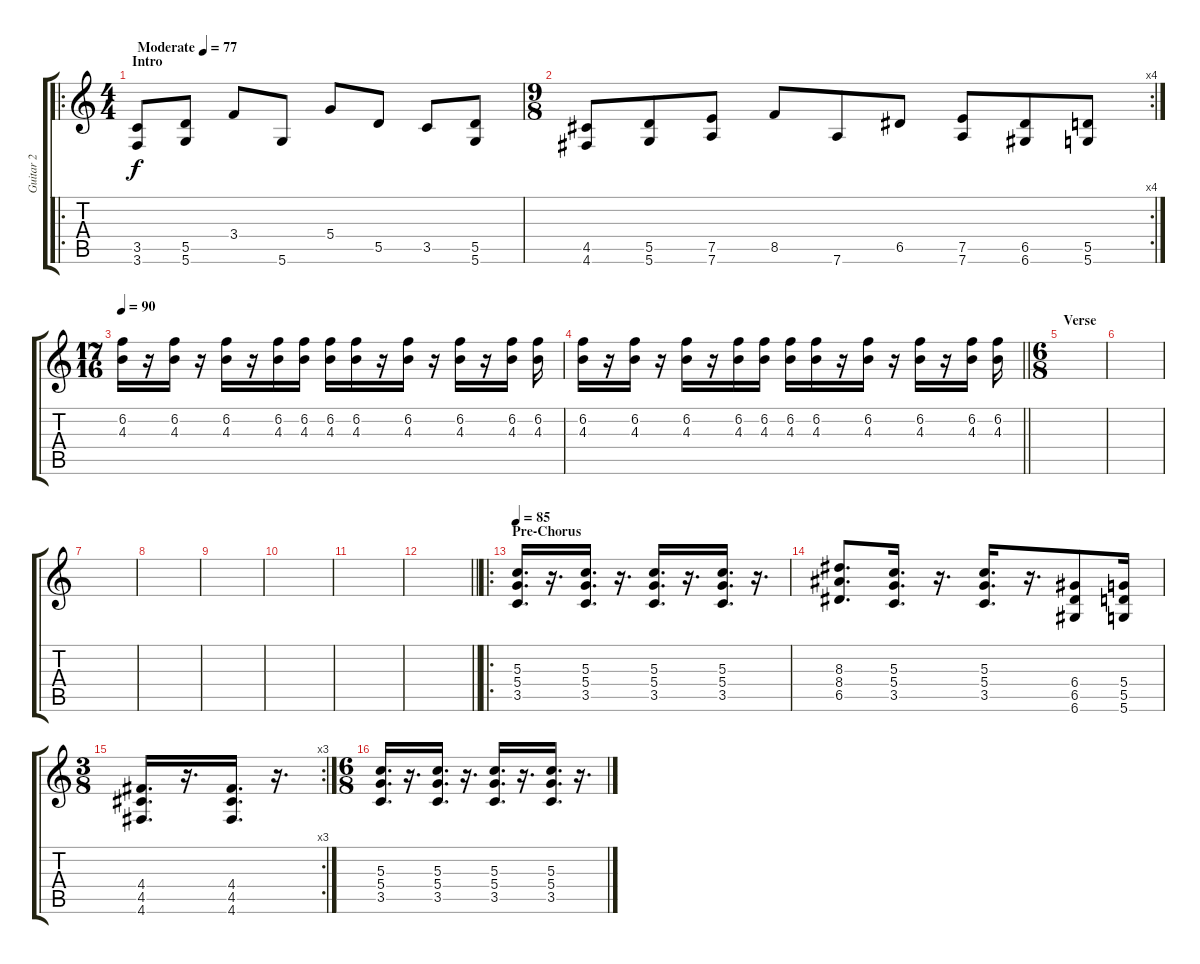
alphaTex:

\track ("Guitar 2" "Guitar 2") {instrument distortionguitar}
\staff {score tabs}
\tuning (E4 B3 G3 D3 A2 D2) {hide}
\ro
\ts (4 4)
\section ("" "Intro")
\tempo (77 "Moderate")
\clef g2
\ks c
(3.5 3.6).8{dy f instrument distortionguitar} (5.5 5.6).8 3.4.8 5.6.8 5.4.8 5.5.8 3.5.8 (5.5 5.6).8 |
\rc 4
\ts (9 8)
(4.5 4.6).8 (5.5 5.6).8 (7.5 7.6).8 8.5.8 7.6.8 6.5.8 (7.5 7.6).8 (6.5 6.6).8 (5.5 5.6).8 |
\ts (17 16)
\tempo 89
\tempo 90
(6.2 4.3).16 r.16 (6.2 4.3).16 r.16 (6.2 4.3).16 r.16 (6.2 4.3).16 (6.2 4.3).16 (6.2 4.3).16 (6.2 4.3).16 r.16 (6.2 4.3).16 r.16 (6.2 4.3).16 r.16 (6.2 4.3).16 (6.2 4.3).16 |
\barLineRight lightlight
(6.2 4.3).16 r.16 (6.2 4.3).16 r.16 (6.2 4.3).16 r.16 (6.2 4.3).16 (6.2 4.3).16 (6.2 4.3).16 (6.2 4.3).16 r.16 (6.2 4.3).16 r.16 (6.2 4.3).16 r.16 (6.2 4.3).16 (6.2 4.3).16 |
\ts (6 8)
\section ("" "Verse")
|
|
|
|
|
|
|
\barLineRight lightlight
|
\ro
\section ("" "Pre-Chorus")
\tempo 85
(5.3 5.4 3.5).16{d} r.16{d} (5.3 5.4 3.5).16{d} r.16{d} (5.3 5.4 3.5).16{d} r.16{d} (5.3 5.4 3.5).16{d} r.16{d} |
(8.3 8.4 6.5).8{d} (5.3 5.4 3.5).16{d} r.16{d} (5.3 5.4 3.5).16{d} r.16{d} (6.4 6.5 6.6).8 (5.4 5.5 5.6).16 |
\rc 3
\ts (3 8)
(4.4 4.5 4.6).16{d} r.16{d} (4.4 4.5 4.6).16{d} r.16{d} |
\ts (6 8)
(5.3 5.4 3.5).16{d} r.16{d} (5.3 5.4 3.5).16{d} r.16{d} (5.3 5.4 3.5).16{d} r.16{d} (5.3 5.4 3.5).16{d} r.16{d}
